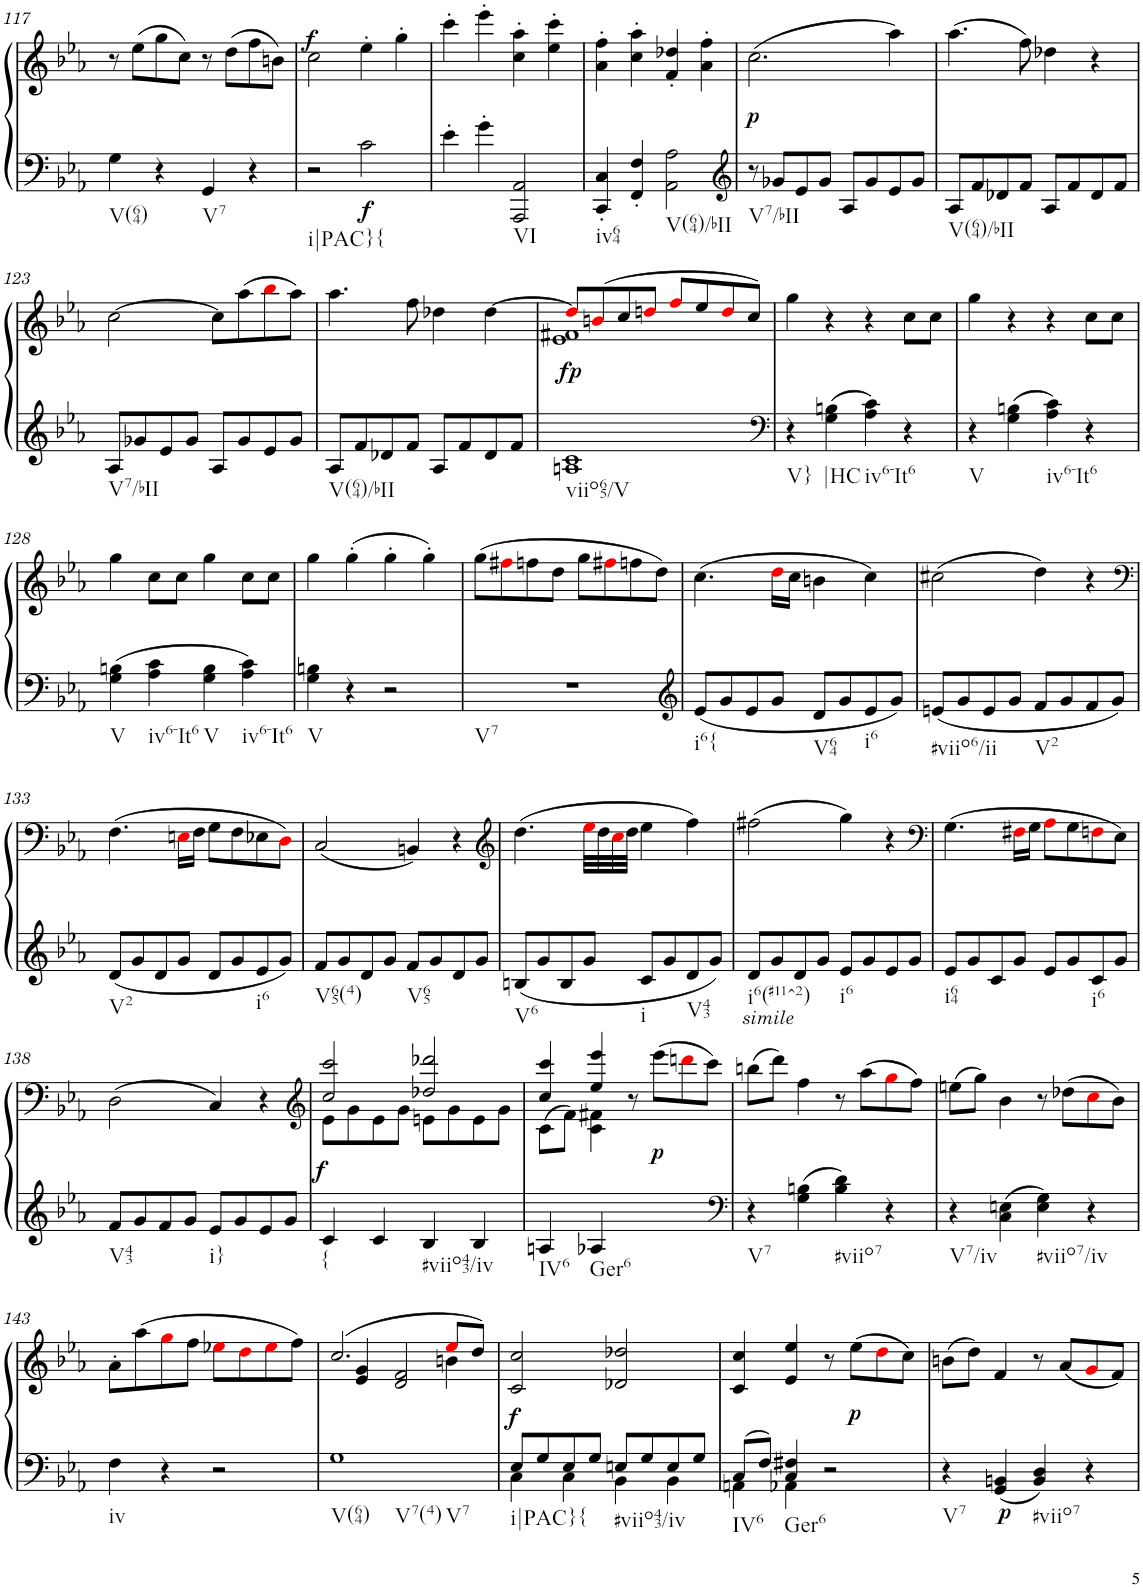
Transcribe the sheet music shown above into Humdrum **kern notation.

**kern	**kern	**dynam
*part1	*part1	*part1
*staff2	*staff1	*staff1/2
*I"Piano	*	*
*I'Pno.	*	*
!!LO:PB:g=z
*clefF4	*clefG2	*
*k[b-e-a-]	*k[b-e-a-]	*
*M4/4	*M4/4	*
*met(c)	*met(c)	*
=117	=117	=117
!LO:TX:b:t=V(64)	!	!
4G\	8r	.
.	(8ee-\L	.
4r	8gg\	.
.	8cc\J)	.
!LO:TX:b:t=V7	!	!
4GG/	8r	.
.	(8dd\L	.
4r	8ff\	.
.	8bn\J)	.
=118	=118	=118
!LO:TX:b:t=i|PAC}{	!	!
!	!	!LO:DY:a
2r	2cc\	f
!	!	!LO:DY:b=2
2c\	4ee-'\	f
.	4gg'\	.
=119	=119	=119
4e-'\	4ccc'\	.
4g'\	4eee-'\	.
!LO:TX:b:t=VI	!	!
2AAA-/ 2AA-/	4cc\' 4aa-\'	.
.	4ee-\' 4ccc\'	.
=120	=120	=120
!LO:TX:b:t=iv64	!	!
4CC/' 4C/'	4a-\' 4ff\'	.
4FF/' 4F/'	4cc\' 4aa-\'	.
!LO:TX:b:t=V(64)/bII	!	!
2AA-\ 2A-\	4f/' 4dd-X/'	.
.	4a-\' 4ff\'	.
=121	=121	=121
*clefG2	*	*
!LO:TX:b:t=V7/bII	!	!
!	!	!LO:DY:b
8r	(2.cc\	p
8g-X/L	.	.
8e-/	.	.
8g-/J	.	.
8A-/L	.	.
8g-/	.	.
8e-/	4aa-\)	.
8g-/J	.	.
=122	=122	=122
!LO:TX:b:t=V(64)/bII	!	!
8A-/L	(4.aa-\	.
8f/	.	.
8d-X/	.	.
8f/J	8ff\)	.
8A-/L	4dd-X\	.
8f/	.	.
8d-/	4r	.
8f/J	.	.
!!LO:LB:g=z
=123	=123	=123
!LO:TX:b:t=V7/bII	!	!
8A-/L	[2cc\	.
8g-X/	.	.
8e-/	.	.
8g-/J	.	.
8A-/L	8cc\L]	.
8g-/	(8aa-\	.
8e-/	8bb-i\	.
8g-/J	8aa-\J)	.
=124	=124	=124
!LO:TX:b:t=V(64)/bII	!	!
8A-/L	4.aa-\	.
8f/	.	.
8d-X/	.	.
8f/J	8ff\	.
8A-/L	4dd-X\	.
8f/	.	.
8d-/	[4dd-\	.
8f/J	.	.
=125	=125	=125
*	*^	*
!LO:TX:b:t=viio65/V	!	!	!
!	!	!	!LO:DY:b
1An 1c	8dd-i/L]	1e- 1f#X	fp
.	(8bni/	.	.
.	8cc/	.	.
.	8ddni/J	.	.
.	8ffi/L	.	.
.	8ee-/	.	.
.	8ddi/	.	.
.	8cc/J)	.	.
*	*v	*v	*
=126	=126	=126
*clefF4	*	*
!LO:TX:b:t=V}	!	!
4r	4gg\	.
!LO:TX:b:t=|HC	!	!
4G\ 4Bn\	4r	.
!LO:TX:b:t=iv6-It6	!	!
4A-\ 4c\	4r	.
4r	8cc\L	.
.	8cc\J	.
=127	=127	=127
!LO:TX:b:t=V	!	!
4r	4gg\	.
4G\ 4Bn\	4r	.
!LO:TX:b:t=iv6-It6	!	!
4A-\ 4c\	4r	.
4r	8cc\L	.
.	8cc\J	.
!!LO:LB:g=z
=128	=128	=128
!LO:TX:b:t=V	!	!
4G\ 4Bn\	4gg\	.
!LO:TX:b:t=iv6-It6	!	!
4A-\ 4c\	8cc\L	.
.	8cc\J	.
!LO:TX:b:t=V	!	!
4G\ 4B\	4gg\	.
!LO:TX:b:t=iv6-It6	!	!
4A-\ 4c\	8cc\L	.
.	8cc\J	.
=129	=129	=129
!LO:TX:b:t=V	!	!
4G\ 4Bn\	4gg\	.
4r	(4gg'\	.
2r	4gg'\	.
.	4gg'\)	.
=130	=130	=130
!LO:TX:b:t=V7	!	!
1r	(8gg\L	.
.	8ff#Xi\	.
.	8ffn\	.
.	8dd\J	.
.	8gg\L	.
.	8ff#Xi\	.
.	8ffn\	.
.	8dd\J)	.
=131	=131	=131
*clefG2	*	*
!LO:TX:b:t=i6{	!	!
8e-/L	(4.cc\	.
8g/	.	.
8e-/	.	.
8g/J	16ddi\LL	.
.	16cc\JJ	.
!LO:TX:b:t=V64	!	!
8d/L	4bn\	.
8g/	.	.
!LO:TX:b:t=i6	!	!
8e-/	4cc\)	.
8g/J	.	.
=132	=132	=132
!LO:TX:b:t=#viio6/ii	!	!
8en/L	(2cc#X\	.
8g/	.	.
8e/	.	.
8g/J	.	.
!LO:TX:b:t=V2	!	!
8f/L	4dd\)	.
8g/	.	.
8f/	4r	.
8g/J	.	.
!!LO:LB:g=z
=133	=133	=133
*	*clefF4	*
!LO:TX:b:t=V2	!	!
8d/L	(4.F\	.
8g/	.	.
8d/	.	.
8g/J	16Eni\LL	.
.	16F\JJ	.
8d/L	8G\L	.
8g/	8F\	.
!LO:TX:b:t=i6	!	!
8e-/	8E-X\	.
8g/J	8Di\J)	.
=134	=134	=134
!LO:TX:b:t=V65(4)	!	!
8f/L	(2C/	.
8g/	.	.
8d/	.	.
8g/J	.	.
!LO:TX:b:t=V65	!	!
8f/L	4BBn/)	.
8g/	.	.
8d/	4r	.
8g/J	.	.
=135	=135	=135
*	*clefG2	*
!LO:TX:b:t=V6	!	!
8Bn/L	(4.dd\	.
8g/	.	.
8B/	.	.
8g/J	32ee-i\LLL	.
.	32dd\	.
.	32cci\	.
.	32dd\JJJ	.
!LO:TX:b:t=i	!	!
8c/L	4ee-\	.
8g/	.	.
!LO:TX:b:t=V43	!	!
8d/	4ff\)	.
8g/J	.	.
=136	=136	=136
!LO:TX:b:i:t=simile	!	!
!LO:TX:b:t=i6(#11^2)	!	!
8d/L	(2ff#X\	.
8g/	.	.
8d/	.	.
8g/J	.	.
!LO:TX:b:t=i6	!	!
8e-/L	4gg\)	.
8g/	.	.
8e-/	4r	.
8g/J	.	.
=137	=137	=137
*	*clefF4	*
!LO:TX:b:t=i64	!	!
8e-/L	(4.G\	.
8g/	.	.
8c/	.	.
8g/J	16F#Xi\LL	.
.	16G\JJ	.
8e-/L	8A-i\L	.
8g/	8G\	.
!LO:TX:b:t=i6	!	!
8c/	8Fni\	.
8g/J	8E-\J)	.
!!LO:LB:g=z
=138	=138	=138
!LO:TX:b:t=V43	!	!
8f/L	(2D\	.
8g/	.	.
8f/	.	.
8g/J	.	.
!LO:TX:b:t=i}	!	!
8e-/L	4C/)	.
8g/	.	.
8e-/	4r	.
8g/J	.	.
=139	=139	=139
*	*clefG2	*
*	*^	*
!LO:TX:b:t={	!	!	!
!	!	!	!LO:DY:b
4c/	2cc/ 2ccc/	8e-\L	f
.	.	8g\	.
4c/	.	8e-\	.
.	.	8g\J	.
!LO:TX:b:t=#viio43/iv	!	!	!
4B-/	2dd-X/ 2ddd-X/	8en\L	.
.	.	8g\	.
4B-/	.	8e\	.
.	.	8g\J	.
=140	=140	=140	=140
*^	*	*	*
!LO:TX:b:t=IV6	!	!	!	!
2ryy	4An/	4cc/ 4ccc/	(8c\L	.
.	.	.	8f\J)	.
!	!LO:TX:b:t=Ger6	!	!	!
.	4A-X/	4ee-/ 4eee-/	4c\ 4f#X\	.
2ryy	2ryy	8r	2ryy	.
!	!	!	!	!LO:DY:b
.	.	(8eee-\L	.	p
.	.	8dddni\	.	.
.	.	8ccc\J)	.	.
*v	*v	*	*	*
*	*v	*v	*
=141	=141	=141
*clefF4	*	*
!LO:TX:b:t=V7	!	!
4r	(8bbn\L	.
.	8ddd\J)	.
4G\ 4Bn\	4ff\	.
!LO:TX:b:t=#viio7	!	!
4B\ 4d\	8r	.
.	(8aa-\L	.
4r	8ggi\	.
.	8ff\J)	.
=142	=142	=142
!LO:TX:b:t=V7/iv	!	!
4r	(8een\L	.
.	8gg\J)	.
4C\ 4En\	4b-\	.
!LO:TX:b:t=#viio7/iv	!	!
4E\ 4G\	8r	.
.	(8dd-X\L	.
4r	8cci\	.
.	8b-\J)	.
!!LO:LB:g=z
=143	=143	=143
!LO:TX:b:t=iv	!	!
4F\	8a-'\L	.
.	(8aa-\	.
4r	8ggi\	.
.	8ff\J	.
2r	8ee-Xi\L	.
.	8ddi\	.
.	8ee-i\	.
.	8ff\J)	.
=144	=144	=144
*^	*^	*
*	*	*	*^	*
!LO:TX:b:t=V(64)	!	!	!	!	!
*	*^	*	*	*	*
4ryy	1G	2ryy	(2.cc/	2.ryy	4ryy	.
2.ryy	.	.	.	.	4e-/ 4g/	.
!	!	!LO:TX:b:t=V7(4)	!	!	!	!
!	!	!LO:TX:b:t=V7	!	!	!	!
.	.	2ryy	.	.	2d/ 2f/	.
.	.	.	8ee-i/L	4bn\	.	.
.	.	.	8dd/J)	.	.	.
*	*	*	*v	*v	*v	*
=145	=145	=145	=145	=145
!LO:TX:b:t=i|PAC}{	!	!	!	!
!	!	!	!	!LO:DY:b
*	*v	*v	*	*
8E-/L	4C\	2c/ 2cc/	f
8G/	.	.	.
8E-/	4C\	.	.
8G/J	.	.	.
!LO:TX:b:t=#viio43/iv	!	!	!
8En/L	4BB-\	2d-X/ 2dd-X/	.
8G/	.	.	.
8E/	4BB-\	.	.
8G/J	.	.	.
=146	=146	=146	=146
!LO:TX:b:t=IV6	!	!	!
8C/L	4AAn\	4c/ 4cc/	.
8F/J	.	.	.
!LO:TX:b:t=Ger6	!	!	!
4C/ 4F#X/	4AA-X\	4e-/ 4ee-/	.
2r	2ryy	8r	.
!	!	!	!LO:DY:b
.	.	(8ee-\L	p
.	.	8ddi\	.
.	.	8cc\J)	.
*v	*v	*	*
=147	=147	=147
!LO:TX:b:t=V7	!	!
4r	(8bn\L	.
.	8dd\J)	.
!	!	!LO:DY:b=2
4GG/ 4BBn/	4f/	p
!LO:TX:b:t=#viio7	!	!
4BB/ 4D/	8r	.
.	(8a-/L	.
4r	8gi/	.
.	8f/J)	.
=	=	=
*-	*-	*-
